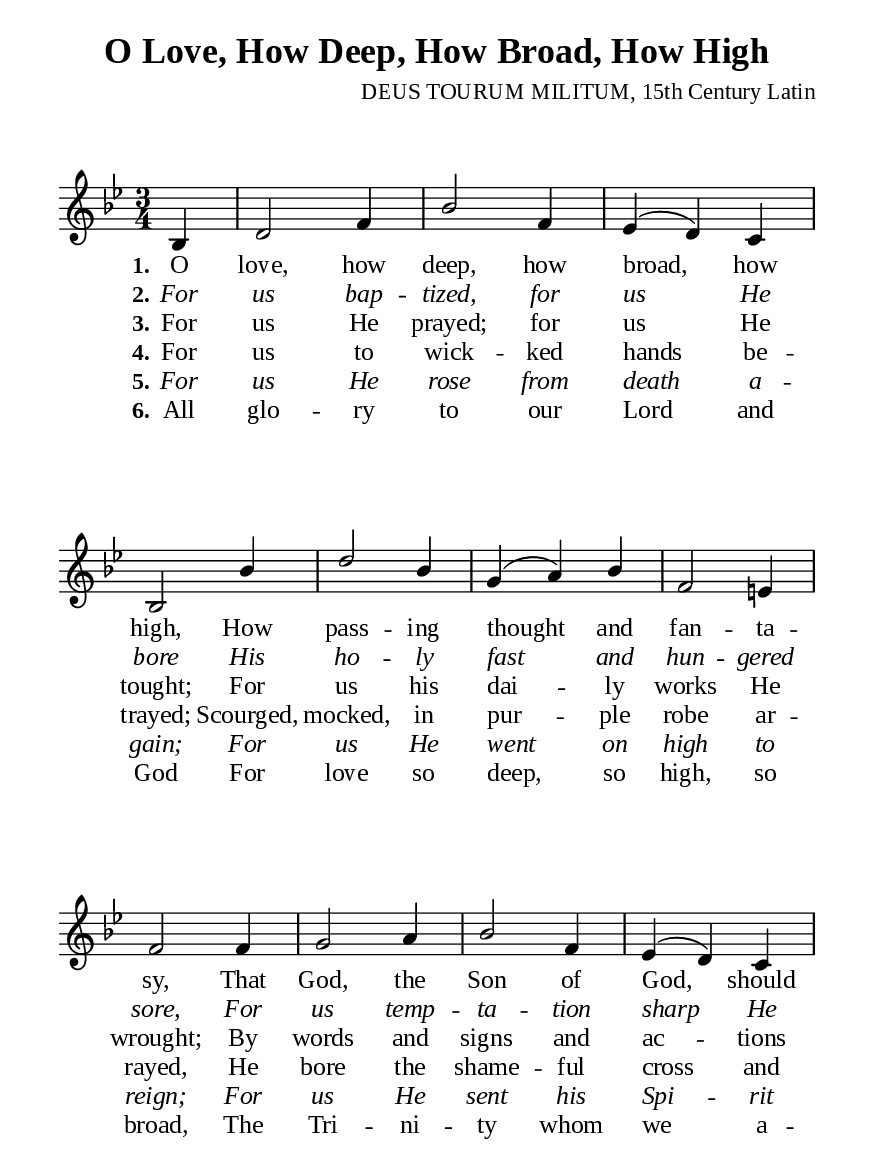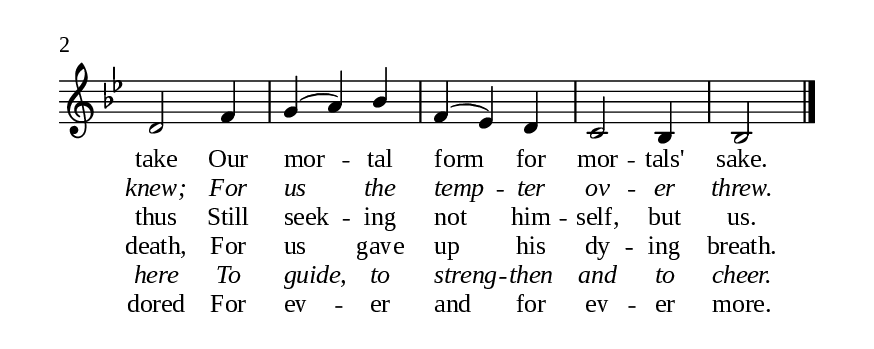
\version "2.18.2"

\header {
  title = "O Love, How Deep, How Broad, How High"
  composer = "DEUS TOURUM MILITUM, 15th Century Latin"
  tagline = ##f
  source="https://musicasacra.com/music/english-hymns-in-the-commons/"
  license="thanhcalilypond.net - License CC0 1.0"
}

global= {
  \key bes \major
  \time 3/4
  \override Score.BarNumber.break-visibility = ##(#f #f #f)
  \override Lyrics.LyricSpace.minimum-distance = #3.0
}

\paper {
  #(set-paper-size "a5")
  top-margin = 10\mm
  bottom-margin = 10\mm
  left-margin = 10\mm
  right-margin = 10\mm
  indent = #0
  #(define fonts
	 (make-pango-font-tree "Liberation Serif"
	 		       "Liberation Serif"
			       "Liberation Serif"
			       (/ 20 20)))
}

printItalic = \with {
  \override LyricText.font-shape = #'italic
}

% Verse music
musicVerseSoprano = \relative c' {
                    \partial 4 bes4 |
  %{	01	%} d2 f4 |
  %{	02	%} bes2 f4 |
  %{	03	%} ees4 (d) c |
  %{	04	%} bes2 bes'4 |
  %{	05	%} d2 bes4 |
  %{	06	%} g (a) bes |
  %{	07	%} f2 e!4 |
  %{	08	%} f2 f4 |
  %{	09	%} g2 a4 |
  %{	10	%} bes2 f4 |
  %{	11	%} ees (d) c |
  %{	12	%} d2 f4 |
  %{	13	%} g (a) bes |
  %{	14	%} f (ees) d |
  %{	15	%} c2 bes4 |
                    bes2 \bar "|."
}

% Verse lyrics
verseOne = \lyricmode {
  \set stanza = #"1."
  O love, how deep, how broad, how high,
  How pass -- ing thought and fan -- ta -- sy,
  That God, the Son of God, should take
  Our mor -- tal form for mor -- tals' sake.
}

verseTwo = \lyricmode {
  \set stanza = #"2."
  For us bap -- tized, for us He bore
  His ho -- ly fast and hun -- gered sore,
  For us temp -- ta -- tion sharp He knew;
  For us the temp -- ter ov -- er threw.
}

verseThree = \lyricmode {
  \set stanza = #"3."
  For us He prayed; for us He tought;
  For us his dai -- ly works He wrought;
  By words and signs and ac -- tions thus
  Still seek -- ing not him -- self, but us.
}

verseFour = \lyricmode {
  \set stanza = #"4."
  For us to wick -- ked hands be -- trayed;
  Scourged, mocked, in pur -- ple robe ar -- rayed,
  He bore the shame -- ful cross and death,
  For us gave up his dy -- ing breath.
}

verseFive = \lyricmode {
  \set stanza = #"5."
  For us He rose from death a -- gain;
  For us He went on high to reign;
  For us He sent his Spi -- rit here
  To guide, to streng -- then and to cheer.
}

verseSix = \lyricmode {
  \set stanza = #"6."
  All glo -- ry to our Lord and God
  For love so deep, so high, so broad,
  The Tri -- ni -- ty whom we a -- dored
  For ev -- er and for ev -- er more.
}

% Layout
\score {
    \new ChoirStaff <<
      \new Staff <<
        \clef "treble"
        \new Voice = "sopranos" { \global \stemUp \slurUp \musicVerseSoprano }
      >>
      \new Lyrics \lyricsto sopranos \verseOne
      \new Lyrics \printItalic \lyricsto sopranos \verseTwo
      \new Lyrics \lyricsto sopranos \verseThree
      \new Lyrics \lyricsto sopranos \verseFour
      \new Lyrics \printItalic \lyricsto sopranos \verseFive
      \new Lyrics \lyricsto sopranos \verseSix
    >>
}
